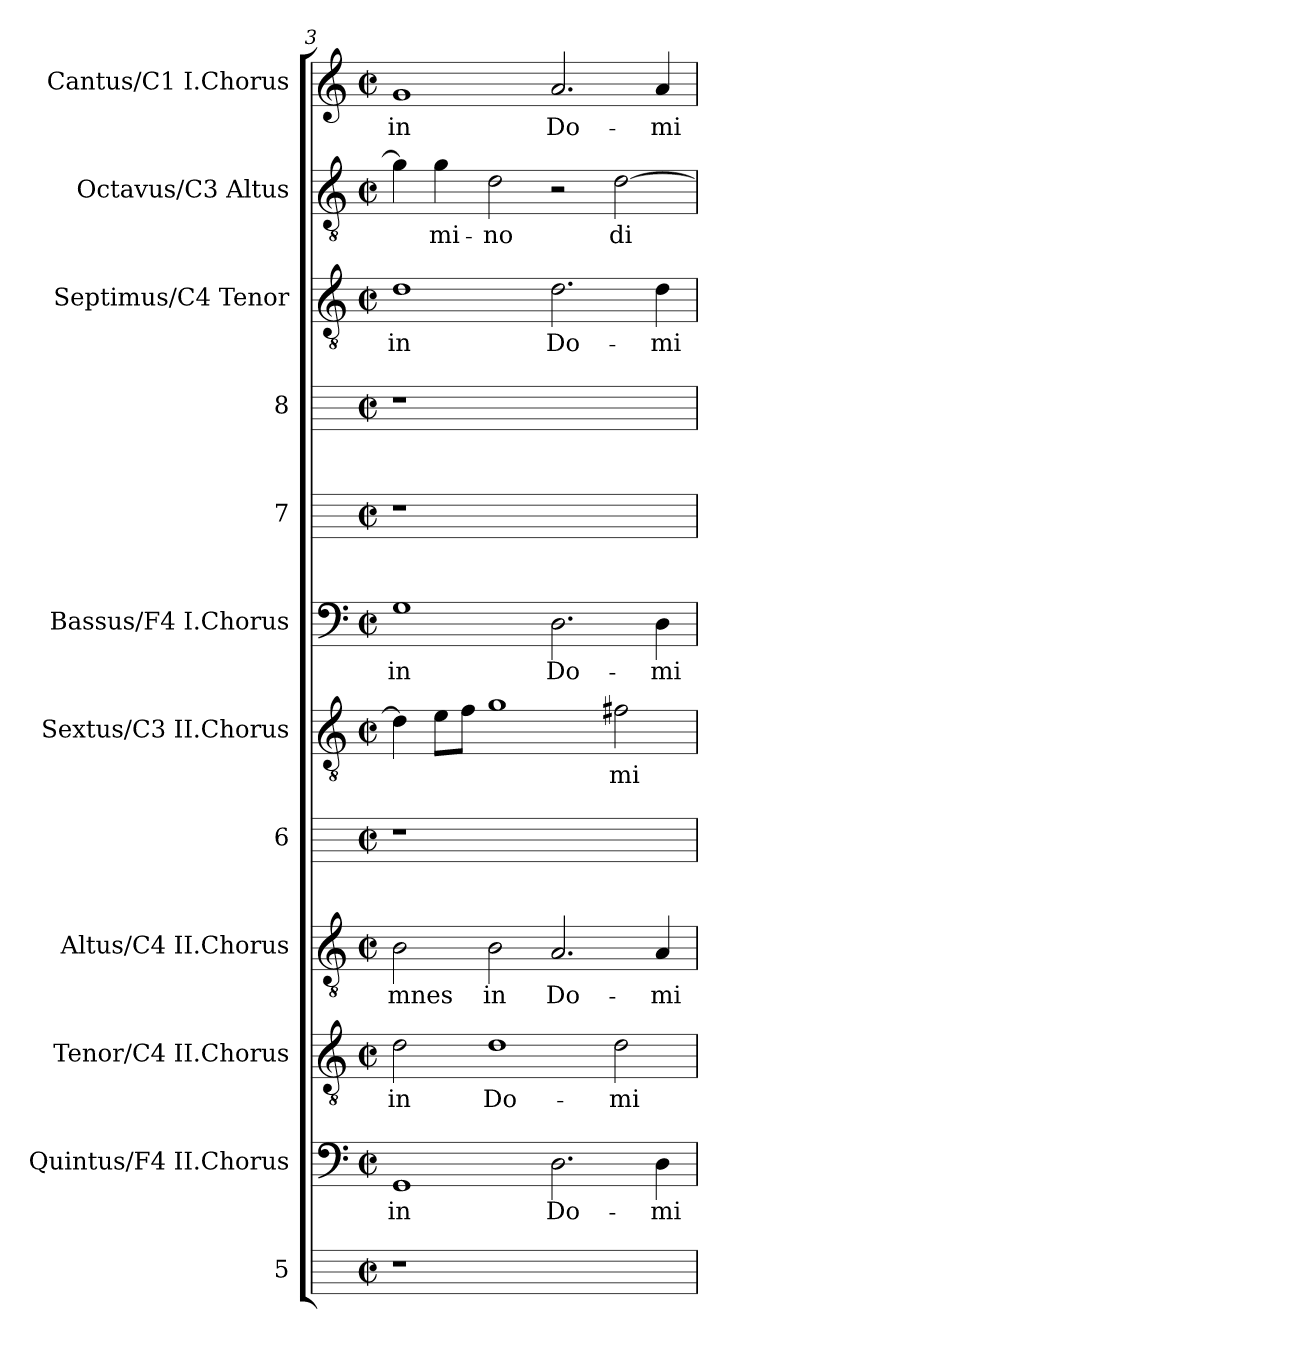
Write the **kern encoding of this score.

**kern	**kern	**text	**kern	**text	**kern	**text	**kern	**kern	**text	**kern	**text	**kern	**kern	**kern	**text	**kern	**text	**kern	**text
*part12	*part11	*part11	*part10	*part10	*part9	*part9	*part8	*part7	*part7	*part6	*part6	*part5	*part4	*part3	*part3	*part2	*part2	*part1	*part1
*staff12	*staff11	*staff11	*staff10	*staff10	*staff9	*staff9	*staff8	*staff7	*staff7	*staff6	*staff6	*staff5	*staff4	*staff3	*staff3	*staff2	*staff2	*staff1	*staff1
*I"5	*I"Quintus/F4  II.Chorus	*	*I"Tenor/C4  II.Chorus	*	*I"Altus/C4  II.Chorus	*	*I"6	*I"Sextus/C3  II.Chorus	*	*I"Bassus/F4  I.Chorus	*	*I"7	*I"8	*I"Septimus/C4  Tenor	*	*I"Octavus/C3  Altus	*	*I"Cantus/C1  I.Chorus	*
*	*	*	*I'T	*	*I'A	*	*	*	*	*I'B	*	*	*	*	*	*	*	*I'C	*
*	*clefF4	*	*clefGv2	*	*clefGv2	*	*	*clefGv2	*	*clefF4	*	*	*	*clefGv2	*	*clefGv2	*	*clefG2	*
*k[]	*k[]	*	*k[]	*	*k[]	*	*k[]	*k[]	*	*k[]	*	*k[]	*k[]	*k[]	*	*k[]	*	*k[]	*
*C:	*C:	*	*C:	*	*C:	*	*C:	*C:	*	*C:	*	*C:	*C:	*C:	*	*C:	*	*C:	*
*M2/2	*M2/2	*	*M2/2	*	*M2/2	*	*M2/2	*M2/2	*	*M2/2	*	*M2/2	*M2/2	*M2/2	*	*M2/2	*	*M2/2	*
*met(c|)	*met(c|)	*	*met(c|)	*	*met(c|)	*	*met(c|)	*met(c|)	*	*met(c|)	*	*met(c|)	*met(c|)	*met(c|)	*	*met(c|)	*	*met(c|)	*
=3	=3	=3	=3	=3	=3	=3	=3	=3	=3	=3	=3	=3	=3	=3	=3	=3	=3	=3	=3
!	!	!LO:LY:b:cj	!	!LO:LY:b:cj	!	!LO:LY:b:cj	!	!	!LO:LY:b:cj	!	!LO:LY:b:cj	!	!	!	!LO:LY:b:cj	!	!LO:LY:b:cj	!	!LO:LY:b:cj
1r	1GG	in	2d\	in	2B\	-mnes	1r	4d\]	--	1G	in	1r	1r	1d	in	4g\]	--	1g	in
!	!	!	!	!	!	!	!	!	!LO:LY:b:cj	!	!	!	!	!	!	!	!LO:LY:b:cj	!	!
.	.	.	.	.	.	.	.	8e\L	--	.	.	.	.	.	.	4g\	-mi-	.	.
!	!	!	!	!	!	!	!	!	!LO:LY:b:cj	!	!	!	!	!	!	!	!	!	!
.	.	.	.	.	.	.	.	8f\J	--	.	.	.	.	.	.	.	.	.	.
!	!	!	!	!LO:LY:b:cj	!	!LO:LY:b:cj	!	!	!LO:LY:b:cj	!	!	!	!	!	!	!	!LO:LY:b:cj	!	!
.	.	.	1d	Do-	2B\	in	.	1g	--	.	.	.	.	.	.	2d\	-no	.	.
!	!	!LO:LY:b:cj	!	!	!	!LO:LY:b:cj	!	!	!	!	!LO:LY:b:cj	!	!	!	!LO:LY:b:cj	!	!	!	!LO:LY:b:cj
1ryy	2.D\	Do-	.	.	2.A/	Do-	1ryy	.	.	2.D\	Do-	1ryy	1ryy	2.d\	Do-	2r	.	2.a/	Do-
!	!	!	!	!LO:LY:b:cj	!	!	!	!	!LO:LY:b:cj	!	!	!	!	!	!	!	!LO:LY:b:cj	!	!
.	.	.	2d\	-mi-	.	.	.	2f#X\	-mi-	.	.	.	.	.	.	[>2d\	di-	.	.
!	!	!LO:LY:b:cj	!	!	!	!LO:LY:b:cj	!	!	!	!	!LO:LY:b:cj	!	!	!	!LO:LY:b:cj	!	!	!	!LO:LY:b:cj
.	4D\	-mi-	.	.	4A/	-mi-	.	.	.	4D\	-mi-	.	.	4d\	-mi-	.	.	4a/	-mi-
=	=	=	=	=	=	=	=	=	=	=	=	=	=	=	=	=	=	=	=
*-	*-	*-	*-	*-	*-	*-	*-	*-	*-	*-	*-	*-	*-	*-	*-	*-	*-	*-	*-
